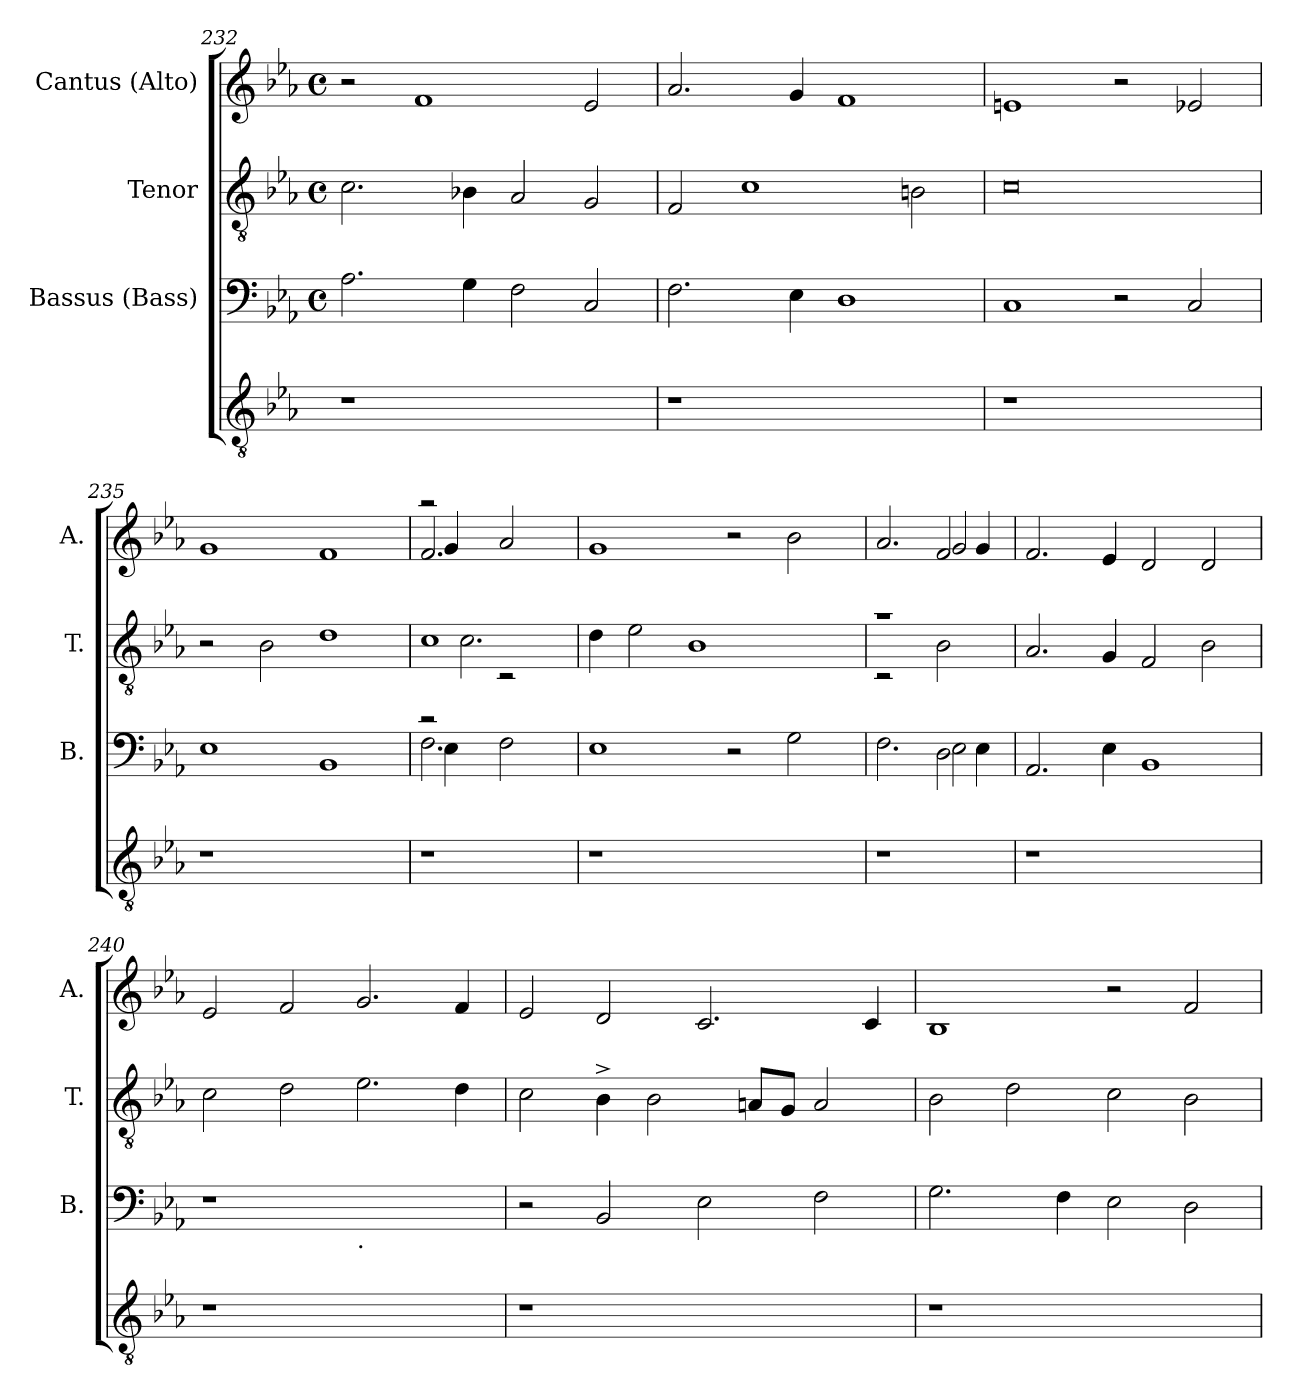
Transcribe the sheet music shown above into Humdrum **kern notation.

**kern	**kern	**kern	**kern
*part4	*part3	*part2	*part1
*staff4	*staff3	*staff2	*staff1
*	*I"Bassus (Bass)	*I"Tenor	*I"Cantus (Alto)
*	*I'B.	*I'T.	*I'A.
*clefGv2	*clefF4	*clefGv2	*clefG2
*k[b-e-a-]	*k[b-e-a-]	*k[b-e-a-]	*k[b-e-a-]
*E-:	*E-:	*E-:	*E-:
*	*M4/4	*M4/4	*M4/4
*	*met(c)	*met(c)	*met(c)
=232	=232	=232	=232
1r	2.A-\	2.c\	2r
.	.	.	1f
.	4G\	4B-X\	.
1ryy	2F\	2A-/	.
.	2C/	2G/	2e-/
=233	=233	=233	=233
1r	2.F\	2F/	2.a-/
.	.	1c	.
.	4E-\	.	4g/
1ryy	1D	.	1f
.	.	2Bn\	.
=234	=234	=234	=234
1r	1C	0c	1en
1ryy	2r	.	2r
.	2C/	.	2e-X/
=235	=235	=235	=235
1r	1E-	2r	1g
.	.	2B-\	.
1ryy	1BB-	1d	1f
!!LO:LB:g=z
=236	=236	=236	=236
*	*^	*^	*^
*	*	*^	*	*^	*	*^
1r	2rc	2.F\	4E-\	1c	2ryy	4ryy	2raa	2.f/	4g/
.	.	.	4ryy	.	.	2.c\	.	.	4ryy
.	2ryy	.	2F\	.	2rC	.	2ryy	.	2a-/
.	.	4ryy	.	.	.	.	.	4ryy	.
*	*v	*v	*v	*	*	*	*v	*v	*v
*	*	*v	*v	*v	*
=237	=237	=237	=237
1r	1E-	4d\	1g
.	.	2e-\	.
.	.	1B-	.
1ryy	2r	.	2r
.	2G\	.	2b-\
.	.	4ryy	.
=238	=238	=238	=238
*	*^	*^	*^
*	*	*^	*	*	*	*^
1r	2.F\	2ryy	2ryy	1ra	2rC	2.a-/	2ryy	2ryy
.	.	2D\	2E-\	.	2B-\	.	2f/	2g/
.	4E-\	.	.	.	.	4g/	.	.
*	*v	*v	*v	*	*	*v	*v	*v
*	*	*v	*v	*
=239	=239	=239	=239
1r	2.AA-/	2.A-/	2.f/
.	4E-\	4G/	4e-/
1ryy	1BB-	2F/	2d/
.	.	2B-\	2d/
=240	=240	=240	=240
1r	1r	2c\	2e-/
.	.	2d\	2f/
!	!LO:TX:b:t=.	!	!
1ryy	1ryy	2.e-\	2.g/
.	.	4d\	4f/
!!LO:LB:g=z
=241	=241	=241	=241
1r	2r	2c\	2e-/
.	2BB-/	4B-^>\	2d/
.	.	2B-\	.
1ryy	2E-\	.	2.c/
.	.	8An/L	.
.	.	8G/J	.
.	2F\	2A/	.
.	.	.	4c/
=242	=242	=242	=242
1r	2.G\	2B-\	1B-
.	.	2d\	.
.	4F\	.	.
1ryy	2E-\	2c\	2r
.	2D\	2B-\	2f/
=	=	=	=
*-	*-	*-	*-
